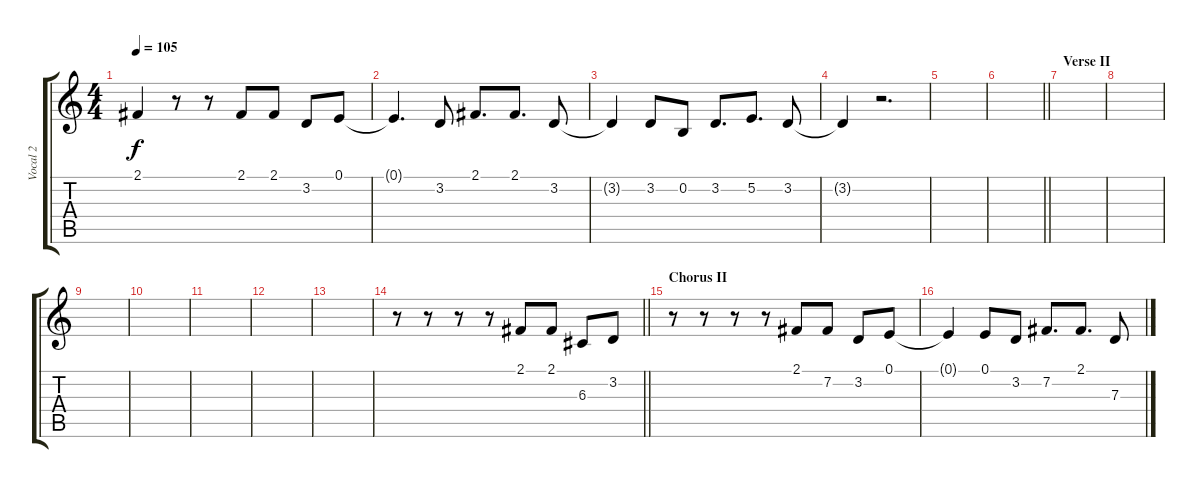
\track ("Vocal 2" "Vocal 2") {instrument clarinet}
\staff {score tabs}
\tuning (E4 B3 G3 D3 A2 E2) {hide}
\ts (4 4)
\tempo 105
\clef g2
\ks c
2.1.4{dy f} r.8 r.8 2.1.8 2.1.8 3.2.8 0.1.8 |
0.1{t}.4{d} 3.2.8 2.1.8{d} 2.1.8{d} 3.2.8 |
3.2{t}.4 3.2.8 0.2.8 3.2.8{d} 5.2.8{d} 3.2.8 |
3.2{t}.4 r.2{d} |
|
\barLineRight lightlight
|
\section ("" "Verse II")
|
|
|
|
|
|
|
\barLineRight lightlight
r.8 r.8 r.8 r.8 2.1.8 2.1.8 6.3.8 3.2.8 |
\section ("" "Chorus II")
r.8 r.8 r.8 r.8 2.1.8 7.2.8 3.2.8 0.1.8 |
0.1{t}.4 0.1.8 3.2.8 7.2.8{d} 2.1.8{d} 7.3.8
